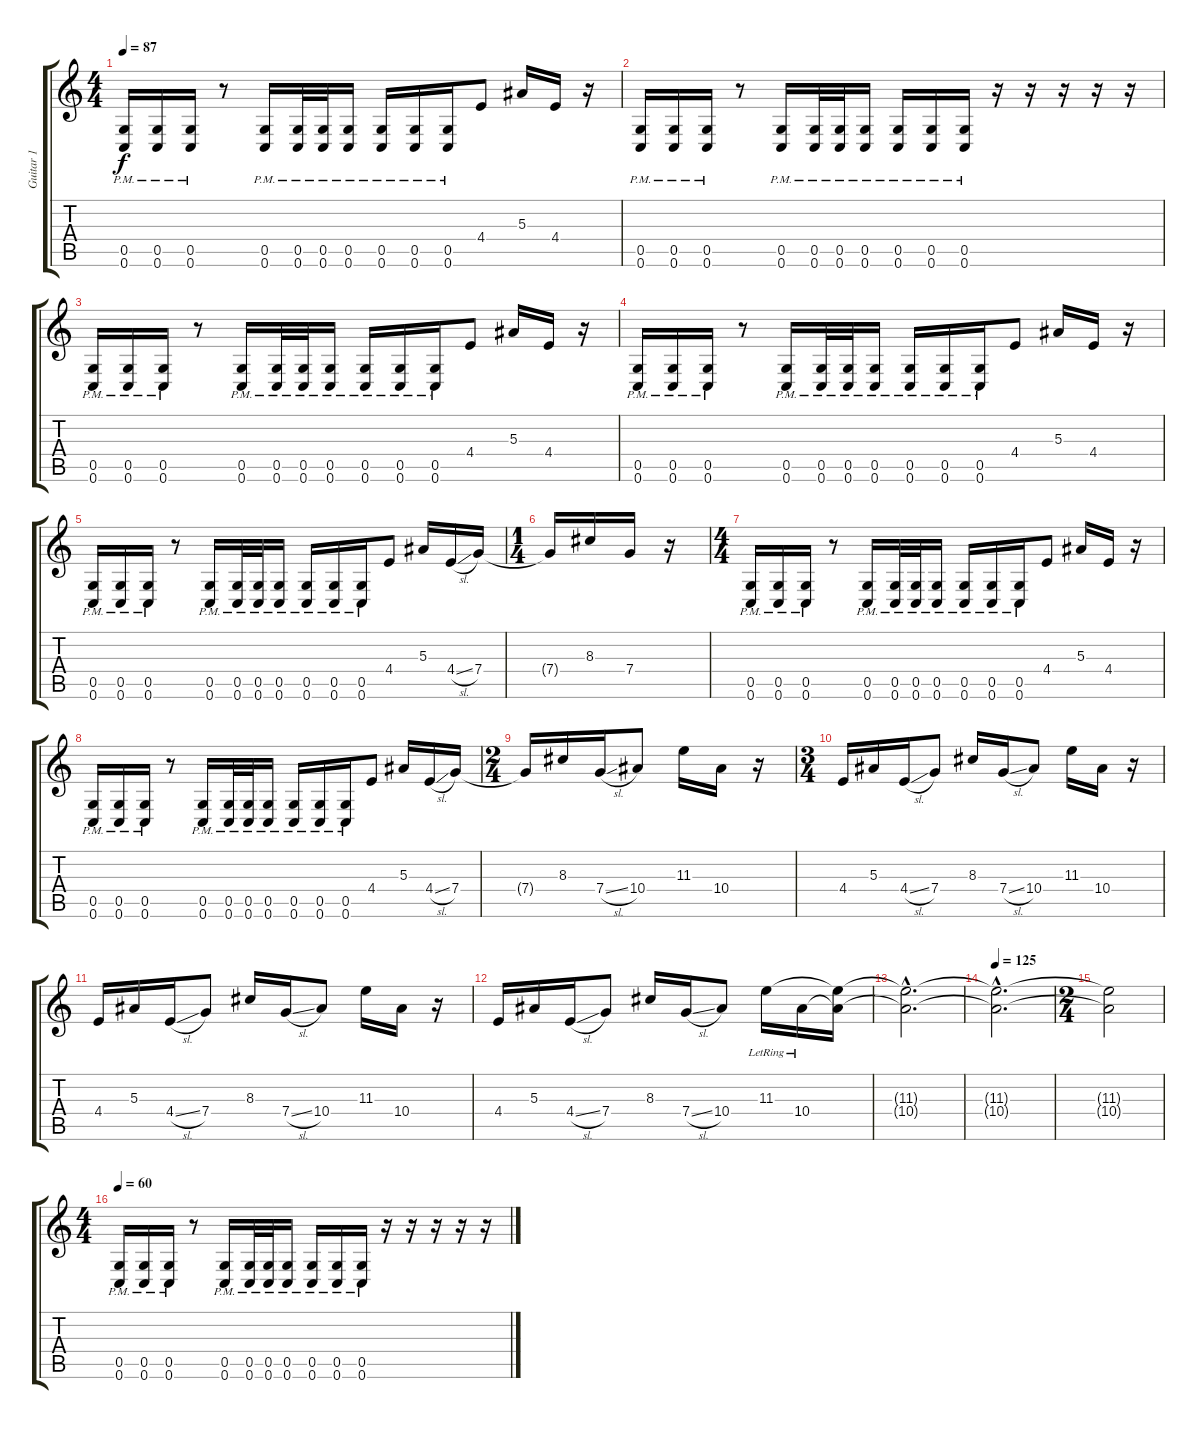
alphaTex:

\track ("Guitar 1" "Guitar 1") {instrument distortionguitar}
\staff {score tabs}
\tuning (D4 A3 F3 C3 G2 C2) {hide}
\ts (4 4)
\tempo 87
\clef g2
\ks c
(0.5{pm} 0.6{pm}).16{dy f} (0.5{pm} 0.6{pm}).16 (0.5{pm} 0.6{pm}).16 r.8 (0.5{pm} 0.6{pm}).16 (0.5{pm} 0.6{pm}).32 (0.5{pm} 0.6{pm}).32 (0.5{pm} 0.6{pm}).16 (0.5{pm} 0.6{pm}).16 (0.5{pm} 0.6{pm}).16 (0.5{pm} 0.6{pm}).16 4.4.8{balance 16} 5.3.16 4.4.16 r.16 |
(0.5{pm} 0.6{pm}).16{balance 8} (0.5{pm} 0.6{pm}).16 (0.5{pm} 0.6{pm}).16 r.8 (0.5{pm} 0.6{pm}).16 (0.5{pm} 0.6{pm}).32 (0.5{pm} 0.6{pm}).32 (0.5{pm} 0.6{pm}).16 (0.5{pm} 0.6{pm}).16 (0.5{pm} 0.6{pm}).16 (0.5{pm} 0.6{pm}).16 r.16 r.16 r.16 r.16 r.16 |
(0.5{pm} 0.6{pm}).16 (0.5{pm} 0.6{pm}).16 (0.5{pm} 0.6{pm}).16 r.8 (0.5{pm} 0.6{pm}).16 (0.5{pm} 0.6{pm}).32 (0.5{pm} 0.6{pm}).32 (0.5{pm} 0.6{pm}).16 (0.5{pm} 0.6{pm}).16 (0.5{pm} 0.6{pm}).16 (0.5{pm} 0.6{pm}).16 4.4.8{balance 16} 5.3.16 4.4.16 r.16 |
(0.5{pm} 0.6{pm}).16{balance 8} (0.5{pm} 0.6{pm}).16 (0.5{pm} 0.6{pm}).16 r.8 (0.5{pm} 0.6{pm}).16 (0.5{pm} 0.6{pm}).32 (0.5{pm} 0.6{pm}).32 (0.5{pm} 0.6{pm}).16 (0.5{pm} 0.6{pm}).16 (0.5{pm} 0.6{pm}).16 (0.5{pm} 0.6{pm}).16 4.4.8{balance 16} 5.3.16 4.4.16 r.16 |
(0.5{pm} 0.6{pm}).16{balance 8} (0.5{pm} 0.6{pm}).16 (0.5{pm} 0.6{pm}).16 r.8 (0.5{pm} 0.6{pm}).16 (0.5{pm} 0.6{pm}).32 (0.5{pm} 0.6{pm}).32 (0.5{pm} 0.6{pm}).16 (0.5{pm} 0.6{pm}).16 (0.5{pm} 0.6{pm}).16 (0.5{pm} 0.6{pm}).16 4.4.8{balance 16} 5.3.16 4.4{sl}.16 7.4.16 |
\ts (1 4)
7.4{t}.16 8.3.16 7.4.16 r.16 |
\ts (4 4)
(0.5{pm} 0.6{pm}).16{balance 8} (0.5{pm} 0.6{pm}).16 (0.5{pm} 0.6{pm}).16 r.8 (0.5{pm} 0.6{pm}).16 (0.5{pm} 0.6{pm}).32 (0.5{pm} 0.6{pm}).32 (0.5{pm} 0.6{pm}).16 (0.5{pm} 0.6{pm}).16 (0.5{pm} 0.6{pm}).16 (0.5{pm} 0.6{pm}).16 4.4.8{balance 16} 5.3.16 4.4.16 r.16 |
(0.5{pm} 0.6{pm}).16{balance 8} (0.5{pm} 0.6{pm}).16 (0.5{pm} 0.6{pm}).16 r.8 (0.5{pm} 0.6{pm}).16 (0.5{pm} 0.6{pm}).32 (0.5{pm} 0.6{pm}).32 (0.5{pm} 0.6{pm}).16 (0.5{pm} 0.6{pm}).16 (0.5{pm} 0.6{pm}).16 (0.5{pm} 0.6{pm}).16 4.4.8{balance 16} 5.3.16 4.4{sl}.16 7.4.16 |
\ts (2 4)
7.4{t}.16 8.3.16 7.4{sl}.16 10.4.8 11.3.16 10.4.16 r.16 |
\ts (3 4)
4.4.16 5.3.16 4.4{sl}.16 7.4.8 8.3.16 7.4{sl}.16 10.4.8 11.3.16 10.4.16 r.16 |
4.4.16 5.3.16 4.4{sl}.16 7.4.8 8.3.16 7.4{sl}.16 10.4.8 11.3.16 10.4.16 r.16 |
4.4.16 5.3.16 4.4{sl}.16 7.4.8 8.3.16 7.4{sl}.16 10.4.8 11.3{lr}.16 10.4{lr}.16 (11.3{t} 10.4{t}).16 |
(11.3{hac t} 10.4{hac t}).2{d} |
\tempo 125
(11.3{hac t} 10.4{hac t}).2{d} |
\ts (2 4)
(11.3{t} 10.4{t}).2 |
\ts (4 4)
\tempo 60
(0.5{pm} 0.6{pm}).16{balance 8} (0.5{pm} 0.6{pm}).16 (0.5{pm} 0.6{pm}).16 r.8 (0.5{pm} 0.6{pm}).16 (0.5{pm} 0.6{pm}).32 (0.5{pm} 0.6{pm}).32 (0.5{pm} 0.6{pm}).16 (0.5{pm} 0.6{pm}).16 (0.5{pm} 0.6{pm}).16 (0.5{pm} 0.6{pm}).16 r.16 r.16 r.16 r.16 r.16
